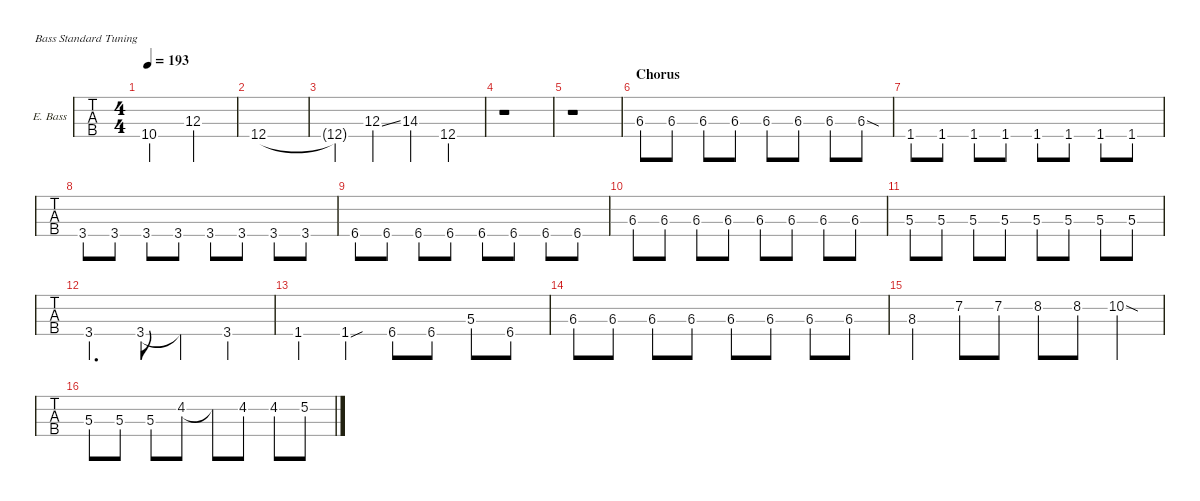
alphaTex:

\defaultSystemsLayout 4
\hideDynamics
\bracketExtendMode nobrackets
\firstSystemTrackNameOrientation horizontal
\track ("Ele. Bass" "E. Bass") {defaultSystemsLayout 4 instrument electricbassfinger}
\staff {tabs}
\tuning (G2 D2 A1 E1)
\ts (4 4)
\tempo 193
\clef f4
\ks a
10.4{acc forcenatural}.2{dy f} 12.3{acc forcenatural}.2 |
12.4{acc forcenatural}.1 |
12.4{t acc forcenatural}.4 12.3{ss acc forcenatural}.4 14.3{acc forcenatural}.4 12.4{acc forcenatural}.4 |
r.1 |
r.1 |
\section ("" "Chorus")
\ks bb
6.3{acc b}.8 6.3{acc b}.8 6.3{acc b}.8 6.3{acc b}.8 6.3{acc b}.8 6.3{acc b}.8 6.3{acc b}.8 6.3{sod acc b}.8 |
1.4{acc forcenatural}.8 1.4{acc forcenatural}.8 1.4{acc forcenatural}.8 1.4{acc forcenatural}.8 1.4{acc forcenatural}.8 1.4{acc forcenatural}.8 1.4{acc forcenatural}.8 1.4{acc forcenatural}.8 |
3.4{acc forcenatural}.8 3.4{acc forcenatural}.8 3.4{acc forcenatural}.8 3.4{acc forcenatural}.8 3.4{acc forcenatural}.8 3.4{acc forcenatural}.8 3.4{acc forcenatural}.8 3.4{acc forcenatural}.8 |
6.4{acc b}.8 6.4{acc b}.8 6.4{acc b}.8 6.4{acc b}.8 6.4{acc b}.8 6.4{acc b}.8 6.4{acc b}.8 6.4{acc b}.8 |
6.3{acc b}.8 6.3{acc b}.8 6.3{acc b}.8 6.3{acc b}.8 6.3{acc b}.8 6.3{acc b}.8 6.3{acc b}.8 6.3{acc b}.8 |
5.3{acc forcenatural}.8 5.3{acc forcenatural}.8 5.3{acc forcenatural}.8 5.3{acc forcenatural}.8 5.3{acc forcenatural}.8 5.3{acc forcenatural}.8 5.3{acc forcenatural}.8 5.3{acc forcenatural}.8 |
3.4{acc forcenatural}.4{d} 3.4{acc forcenatural}.8 3.4{t acc forcenatural}.4 3.4{acc forcenatural}.4 |
1.4{acc forcenatural}.4 1.4{sou acc forcenatural}.4 6.4{acc b}.8 6.4{acc b}.8 5.3{acc forcenatural}.8 6.4{acc b}.8 |
6.3{acc b}.8 6.3{acc b}.8 6.3{acc b}.8 6.3{acc b}.8 6.3{acc b}.8 6.3{acc b}.8 6.3{acc b}.8 6.3{acc b}.8 |
8.3{acc forcenatural}.4 7.2{acc forcenatural}.8 7.2{acc forcenatural}.8 8.2{acc b}.8 8.2{acc b}.8 10.2{sod acc forcenatural}.4 |
5.3{acc forcenatural}.8 5.3{acc forcenatural}.8 5.3{acc forcenatural}.8 4.2{acc b}.8 4.2{t acc b}.8 4.2{acc b}.8 4.2{acc b}.8 5.2{acc forcenatural}.8
